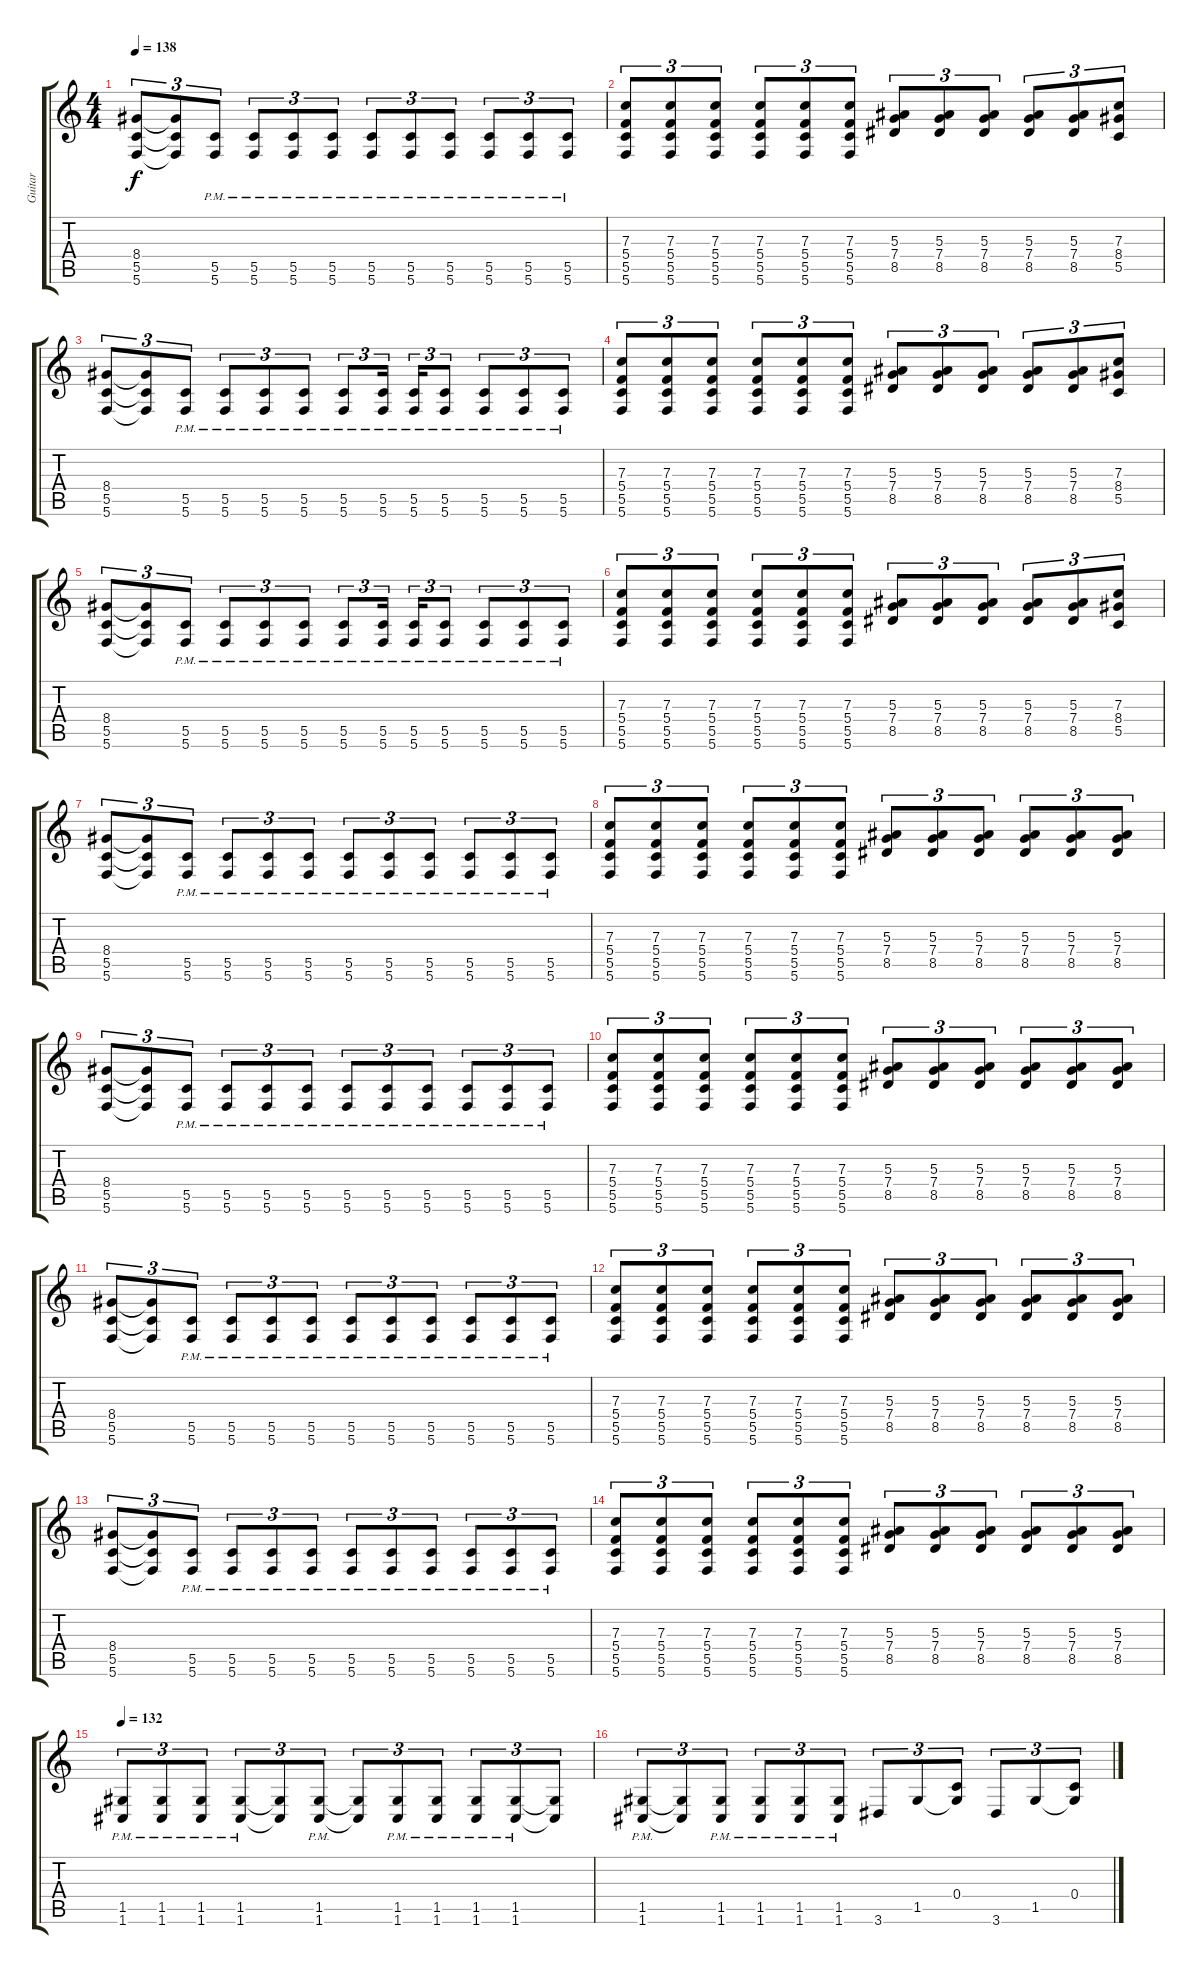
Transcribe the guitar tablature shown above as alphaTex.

\track ("Guitar" "Guitar") {instrument distortionguitar}
\staff {score tabs}
\tuning (D4 A3 F3 C3 G2 C2) {hide}
\ts (4 4)
\tempo 138
\clef g2
\ks c
(8.4 5.5 5.6).8{tu (3 2) dy f} (8.4{t} 5.5{t} 5.6{t}).8{tu (3 2)} (5.5{pm} 5.6{pm}).8{tu (3 2)} (5.5{pm} 5.6{pm}).8{tu (3 2)} (5.5{pm} 5.6{pm}).8{tu (3 2)} (5.5{pm} 5.6{pm}).8{tu (3 2)} (5.5{pm} 5.6{pm}).8{tu (3 2)} (5.5{pm} 5.6{pm}).8{tu (3 2)} (5.5{pm} 5.6{pm}).8{tu (3 2)} (5.5{pm} 5.6{pm}).8{tu (3 2)} (5.5{pm} 5.6{pm}).8{tu (3 2)} (5.5{pm} 5.6{pm}).8{tu (3 2)} |
(7.3 5.4 5.5 5.6).8{tu (3 2)} (7.3 5.4 5.5 5.6).8{tu (3 2)} (7.3 5.4 5.5 5.6).8{tu (3 2)} (7.3 5.4 5.5 5.6).8{tu (3 2)} (7.3 5.4 5.5 5.6).8{tu (3 2)} (7.3 5.4 5.5 5.6).8{tu (3 2)} (5.3 7.4 8.5).8{tu (3 2)} (5.3 7.4 8.5).8{tu (3 2)} (5.3 7.4 8.5).8{tu (3 2)} (5.3 7.4 8.5).8{tu (3 2)} (5.3 7.4 8.5).8{tu (3 2)} (7.3 8.4 5.5).8{tu (3 2)} |
(8.4 5.5 5.6).8{tu (3 2)} (8.4{t} 5.5{t} 5.6{t}).8{tu (3 2)} (5.5{pm} 5.6{pm}).8{tu (3 2)} (5.5{pm} 5.6{pm}).8{tu (3 2)} (5.5{pm} 5.6{pm}).8{tu (3 2)} (5.5{pm} 5.6{pm}).8{tu (3 2)} (5.5{pm} 5.6{pm}).8{tu (3 2)} (5.5{pm} 5.6{pm}).16{tu (3 2) beam splitsecondary} (5.5{pm} 5.6{pm}).16{tu (3 2)} (5.5{pm} 5.6{pm}).8{tu (3 2)} (5.5{pm} 5.6{pm}).8{tu (3 2)} (5.5{pm} 5.6{pm}).8{tu (3 2)} (5.5{pm} 5.6{pm}).8{tu (3 2)} |
(7.3 5.4 5.5 5.6).8{tu (3 2)} (7.3 5.4 5.5 5.6).8{tu (3 2)} (7.3 5.4 5.5 5.6).8{tu (3 2)} (7.3 5.4 5.5 5.6).8{tu (3 2)} (7.3 5.4 5.5 5.6).8{tu (3 2)} (7.3 5.4 5.5 5.6).8{tu (3 2)} (5.3 7.4 8.5).8{tu (3 2)} (5.3 7.4 8.5).8{tu (3 2)} (5.3 7.4 8.5).8{tu (3 2)} (5.3 7.4 8.5).8{tu (3 2)} (5.3 7.4 8.5).8{tu (3 2)} (7.3 8.4 5.5).8{tu (3 2)} |
(8.4 5.5 5.6).8{tu (3 2)} (8.4{t} 5.5{t} 5.6{t}).8{tu (3 2)} (5.5{pm} 5.6{pm}).8{tu (3 2)} (5.5{pm} 5.6{pm}).8{tu (3 2)} (5.5{pm} 5.6{pm}).8{tu (3 2)} (5.5{pm} 5.6{pm}).8{tu (3 2)} (5.5{pm} 5.6{pm}).8{tu (3 2)} (5.5{pm} 5.6{pm}).16{tu (3 2) beam splitsecondary} (5.5{pm} 5.6{pm}).16{tu (3 2)} (5.5{pm} 5.6{pm}).8{tu (3 2)} (5.5{pm} 5.6{pm}).8{tu (3 2)} (5.5{pm} 5.6{pm}).8{tu (3 2)} (5.5{pm} 5.6{pm}).8{tu (3 2)} |
(7.3 5.4 5.5 5.6).8{tu (3 2)} (7.3 5.4 5.5 5.6).8{tu (3 2)} (7.3 5.4 5.5 5.6).8{tu (3 2)} (7.3 5.4 5.5 5.6).8{tu (3 2)} (7.3 5.4 5.5 5.6).8{tu (3 2)} (7.3 5.4 5.5 5.6).8{tu (3 2)} (5.3 7.4 8.5).8{tu (3 2)} (5.3 7.4 8.5).8{tu (3 2)} (5.3 7.4 8.5).8{tu (3 2)} (5.3 7.4 8.5).8{tu (3 2)} (5.3 7.4 8.5).8{tu (3 2)} (7.3 8.4 5.5).8{tu (3 2)} |
(8.4 5.5 5.6).8{tu (3 2)} (8.4{t} 5.5{t} 5.6{t}).8{tu (3 2)} (5.5{pm} 5.6{pm}).8{tu (3 2)} (5.5{pm} 5.6{pm}).8{tu (3 2)} (5.5{pm} 5.6{pm}).8{tu (3 2)} (5.5{pm} 5.6{pm}).8{tu (3 2)} (5.5{pm} 5.6{pm}).8{tu (3 2)} (5.5{pm} 5.6{pm}).8{tu (3 2)} (5.5{pm} 5.6{pm}).8{tu (3 2)} (5.5{pm} 5.6{pm}).8{tu (3 2)} (5.5{pm} 5.6{pm}).8{tu (3 2)} (5.5{pm} 5.6{pm}).8{tu (3 2)} |
(7.3 5.4 5.5 5.6).8{tu (3 2) volume 11} (7.3 5.4 5.5 5.6).8{tu (3 2)} (7.3 5.4 5.5 5.6).8{tu (3 2)} (7.3 5.4 5.5 5.6).8{tu (3 2)} (7.3 5.4 5.5 5.6).8{tu (3 2)} (7.3 5.4 5.5 5.6).8{tu (3 2)} (5.3 7.4 8.5).8{tu (3 2)} (5.3 7.4 8.5).8{tu (3 2)} (5.3 7.4 8.5).8{tu (3 2)} (5.3 7.4 8.5).8{tu (3 2)} (5.3 7.4 8.5).8{tu (3 2)} (5.3 7.4 8.5).8{tu (3 2)} |
(8.4 5.5 5.6).8{tu (3 2)} (8.4{t} 5.5{t} 5.6{t}).8{tu (3 2)} (5.5{pm} 5.6{pm}).8{tu (3 2)} (5.5{pm} 5.6{pm}).8{tu (3 2)} (5.5{pm} 5.6{pm}).8{tu (3 2)} (5.5{pm} 5.6{pm}).8{tu (3 2)} (5.5{pm} 5.6{pm}).8{tu (3 2)} (5.5{pm} 5.6{pm}).8{tu (3 2)} (5.5{pm} 5.6{pm}).8{tu (3 2)} (5.5{pm} 5.6{pm}).8{tu (3 2)} (5.5{pm} 5.6{pm}).8{tu (3 2)} (5.5{pm} 5.6{pm}).8{tu (3 2)} |
(7.3 5.4 5.5 5.6).8{tu (3 2)} (7.3 5.4 5.5 5.6).8{tu (3 2)} (7.3 5.4 5.5 5.6).8{tu (3 2)} (7.3 5.4 5.5 5.6).8{tu (3 2)} (7.3 5.4 5.5 5.6).8{tu (3 2)} (7.3 5.4 5.5 5.6).8{tu (3 2)} (5.3 7.4 8.5).8{tu (3 2)} (5.3 7.4 8.5).8{tu (3 2)} (5.3 7.4 8.5).8{tu (3 2)} (5.3 7.4 8.5).8{tu (3 2)} (5.3 7.4 8.5).8{tu (3 2)} (5.3 7.4 8.5).8{tu (3 2)} |
(8.4 5.5 5.6).8{tu (3 2)} (8.4{t} 5.5{t} 5.6{t}).8{tu (3 2)} (5.5{pm} 5.6{pm}).8{tu (3 2)} (5.5{pm} 5.6{pm}).8{tu (3 2)} (5.5{pm} 5.6{pm}).8{tu (3 2)} (5.5{pm} 5.6{pm}).8{tu (3 2)} (5.5{pm} 5.6{pm}).8{tu (3 2)} (5.5{pm} 5.6{pm}).8{tu (3 2)} (5.5{pm} 5.6{pm}).8{tu (3 2)} (5.5{pm} 5.6{pm}).8{tu (3 2)} (5.5{pm} 5.6{pm}).8{tu (3 2)} (5.5{pm} 5.6{pm}).8{tu (3 2)} |
(7.3 5.4 5.5 5.6).8{tu (3 2) volume 11} (7.3 5.4 5.5 5.6).8{tu (3 2)} (7.3 5.4 5.5 5.6).8{tu (3 2)} (7.3 5.4 5.5 5.6).8{tu (3 2)} (7.3 5.4 5.5 5.6).8{tu (3 2)} (7.3 5.4 5.5 5.6).8{tu (3 2)} (5.3 7.4 8.5).8{tu (3 2)} (5.3 7.4 8.5).8{tu (3 2)} (5.3 7.4 8.5).8{tu (3 2)} (5.3 7.4 8.5).8{tu (3 2)} (5.3 7.4 8.5).8{tu (3 2)} (5.3 7.4 8.5).8{tu (3 2)} |
(8.4 5.5 5.6).8{tu (3 2)} (8.4{t} 5.5{t} 5.6{t}).8{tu (3 2)} (5.5{pm} 5.6{pm}).8{tu (3 2)} (5.5{pm} 5.6{pm}).8{tu (3 2)} (5.5{pm} 5.6{pm}).8{tu (3 2)} (5.5{pm} 5.6{pm}).8{tu (3 2)} (5.5{pm} 5.6{pm}).8{tu (3 2)} (5.5{pm} 5.6{pm}).8{tu (3 2)} (5.5{pm} 5.6{pm}).8{tu (3 2)} (5.5{pm} 5.6{pm}).8{tu (3 2)} (5.5{pm} 5.6{pm}).8{tu (3 2)} (5.5{pm} 5.6{pm}).8{tu (3 2)} |
(7.3 5.4 5.5 5.6).8{tu (3 2)} (7.3 5.4 5.5 5.6).8{tu (3 2)} (7.3 5.4 5.5 5.6).8{tu (3 2)} (7.3 5.4 5.5 5.6).8{tu (3 2)} (7.3 5.4 5.5 5.6).8{tu (3 2)} (7.3 5.4 5.5 5.6).8{tu (3 2)} (5.3 7.4 8.5).8{tu (3 2)} (5.3 7.4 8.5).8{tu (3 2)} (5.3 7.4 8.5).8{tu (3 2)} (5.3 7.4 8.5).8{tu (3 2)} (5.3 7.4 8.5).8{tu (3 2)} (5.3 7.4 8.5).8{tu (3 2)} |
\tempo 132
(1.5{pm} 1.6{pm}).8{tu (3 2)} (1.5{pm} 1.6{pm}).8{tu (3 2)} (1.5{pm} 1.6{pm}).8{tu (3 2)} (1.5{pm} 1.6{pm}).8{tu (3 2)} (1.5{t} 1.6{t}).8{tu (3 2)} (1.5{pm} 1.6{pm}).8{tu (3 2)} (1.5{t} 1.6{t}).8{tu (3 2)} (1.5{pm} 1.6{pm}).8{tu (3 2)} (1.5{pm} 1.6{pm}).8{tu (3 2)} (1.5{pm} 1.6{pm}).8{tu (3 2)} (1.5{pm} 1.6{pm}).8{tu (3 2)} (1.5{t} 1.6{t}).8{tu (3 2)} |
(1.5{pm} 1.6{pm}).8{tu (3 2)} (1.5{t} 1.6{t}).8{tu (3 2)} (1.5{pm} 1.6{pm}).8{tu (3 2)} (1.5{pm} 1.6{pm}).8{tu (3 2)} (1.5{pm} 1.6{pm}).8{tu (3 2)} (1.5{pm} 1.6{pm}).8{tu (3 2)} 3.6.8{tu (3 2)} 1.5.8{tu (3 2)} (0.4 1.5{t}).8{tu (3 2)} 3.6.8{tu (3 2)} 1.5.8{tu (3 2)} (0.4 1.5{t}).8{tu (3 2)}
